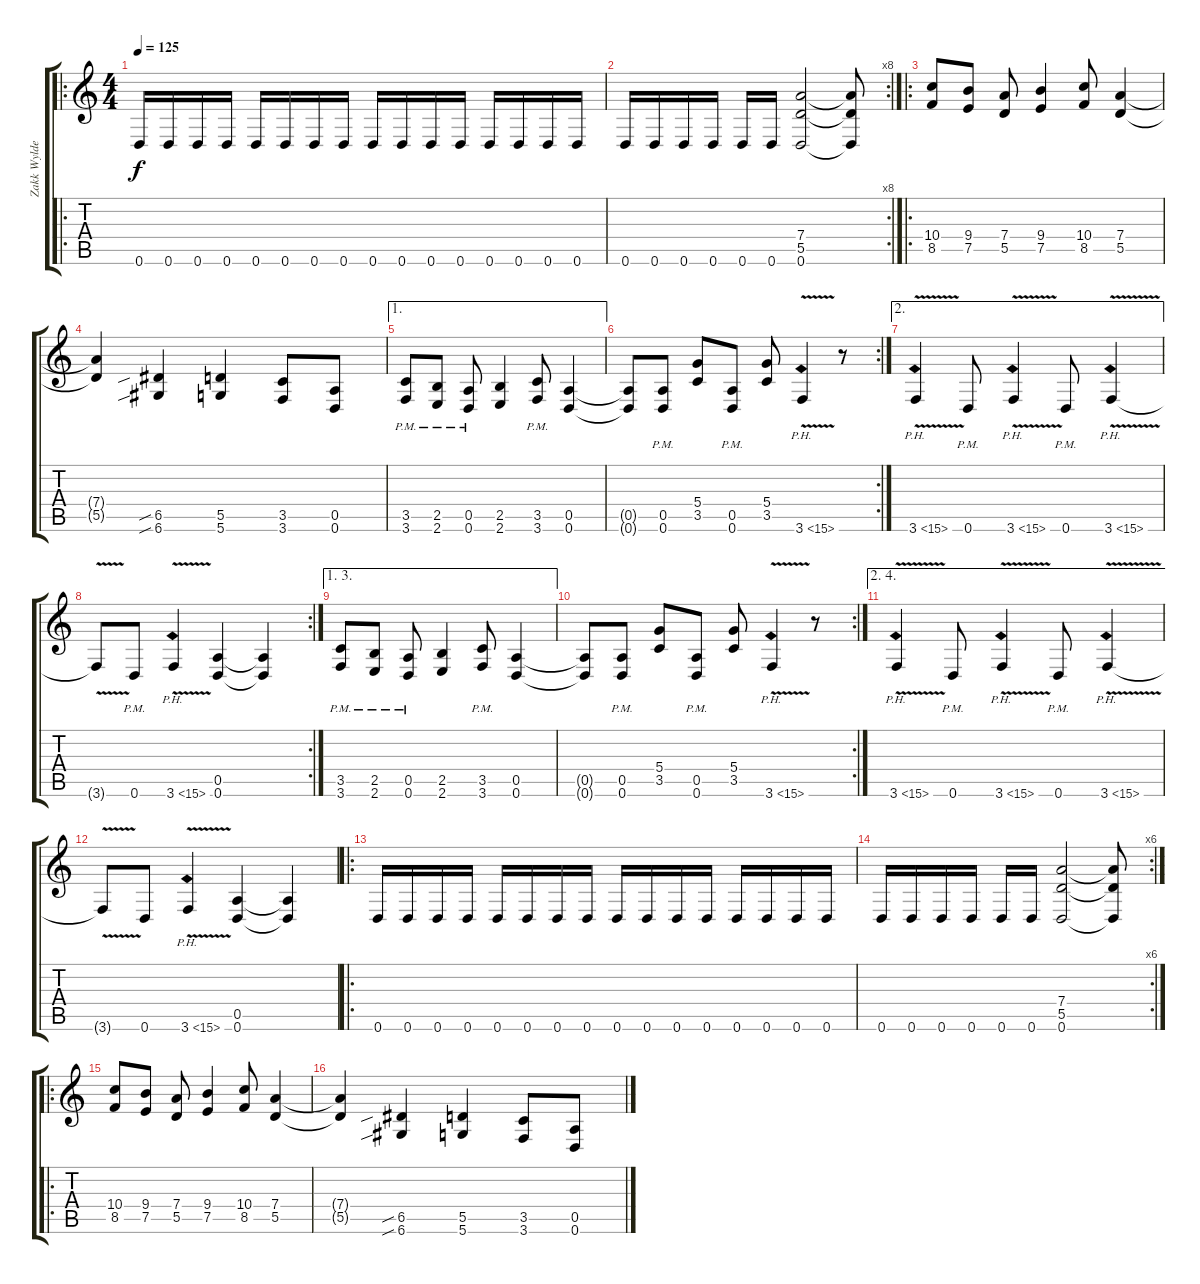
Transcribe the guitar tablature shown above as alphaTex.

\track ("Zakk Wylde (Lead Guitar)" "Zakk Wylde") {instrument distortionguitar}
\staff {score tabs}
\tuning (E4 B3 G3 D3 A2 D2) {hide}
\ro
\ts (4 4)
\tempo 125
\clef g2
\ks c
0.6.16{dy f instrument distortionguitar} 0.6.16 0.6.16 0.6.16 0.6.16 0.6.16 0.6.16 0.6.16 0.6.16 0.6.16 0.6.16 0.6.16 0.6.16 0.6.16 0.6.16 0.6.16 |
\rc 8
0.6.16 0.6.16 0.6.16 0.6.16 0.6.16 0.6.16 (7.4 5.5 0.6).2 (7.4{t} 5.5{t} 0.6{t}).8 |
\ro
(10.4 8.5).8 (9.4 7.5).8 (7.4 5.5).8 (9.4 7.5).4 (10.4 8.5).8 (7.4 5.5).4 |
(7.4{t} 5.5{t}).4 (6.5{sib} 6.6{sib}).4 (5.5 5.6).4 (3.5 3.6).8 (0.5 0.6).8 |
\ae 1
(3.5{pm} 3.6{pm}).8 (2.5{pm} 2.6{pm}).8 (0.5{pm} 0.6{pm}).8 (2.5 2.6).4 (3.5{pm} 3.6{pm}).8 (0.5 0.6).4 |
\rc 2
(0.5{t} 0.6{t}).8 (0.5{pm} 0.6{pm}).8 (5.4 3.5).8 (0.5{pm} 0.6{pm}).8 (5.4 3.5).8 3.6{ph 12 v}.4 r.8 |
\ae 2
3.6{ph 12 v}.4 0.6{pm}.8 3.6{ph 12 v}.4 0.6{pm}.8 3.6{ph 12 v}.4 |
\rc 2
3.6{t}.8 0.6{pm}.8 3.6{ph 12 v}.4 (0.5 0.6).4 (0.5{t} 0.6{t}).4 |
\ae (1 3)
(3.5{pm} 3.6{pm}).8 (2.5{pm} 2.6{pm}).8 (0.5{pm} 0.6{pm}).8 (2.5 2.6).4 (3.5{pm} 3.6{pm}).8 (0.5 0.6).4 |
\rc 2
(0.5{t} 0.6{t}).8 (0.5{pm} 0.6{pm}).8 (5.4 3.5).8 (0.5{pm} 0.6{pm}).8 (5.4 3.5).8 3.6{ph 12 v}.4 r.8 |
\ae (2 4)
3.6{ph 12 v}.4 0.6{pm}.8 3.6{ph 12 v}.4 0.6{pm}.8 3.6{ph 12 v}.4 |
3.6{t}.8 0.6.8 3.6{ph 12 v}.4 (0.5 0.6).4 (0.5{t} 0.6{t}).4 |
\ro
0.6.16 0.6.16 0.6.16 0.6.16 0.6.16 0.6.16 0.6.16 0.6.16 0.6.16 0.6.16 0.6.16 0.6.16 0.6.16 0.6.16 0.6.16 0.6.16 |
\rc 6
0.6.16 0.6.16 0.6.16 0.6.16 0.6.16 0.6.16 (7.4 5.5 0.6).2 (7.4{t} 5.5{t} 0.6{t}).8 |
\ro
(10.4 8.5).8 (9.4 7.5).8 (7.4 5.5).8 (9.4 7.5).4 (10.4 8.5).8 (7.4 5.5).4 |
(7.4{t} 5.5{t}).4 (6.5{sib} 6.6{sib}).4 (5.5 5.6).4 (3.5 3.6).8 (0.5 0.6).8
